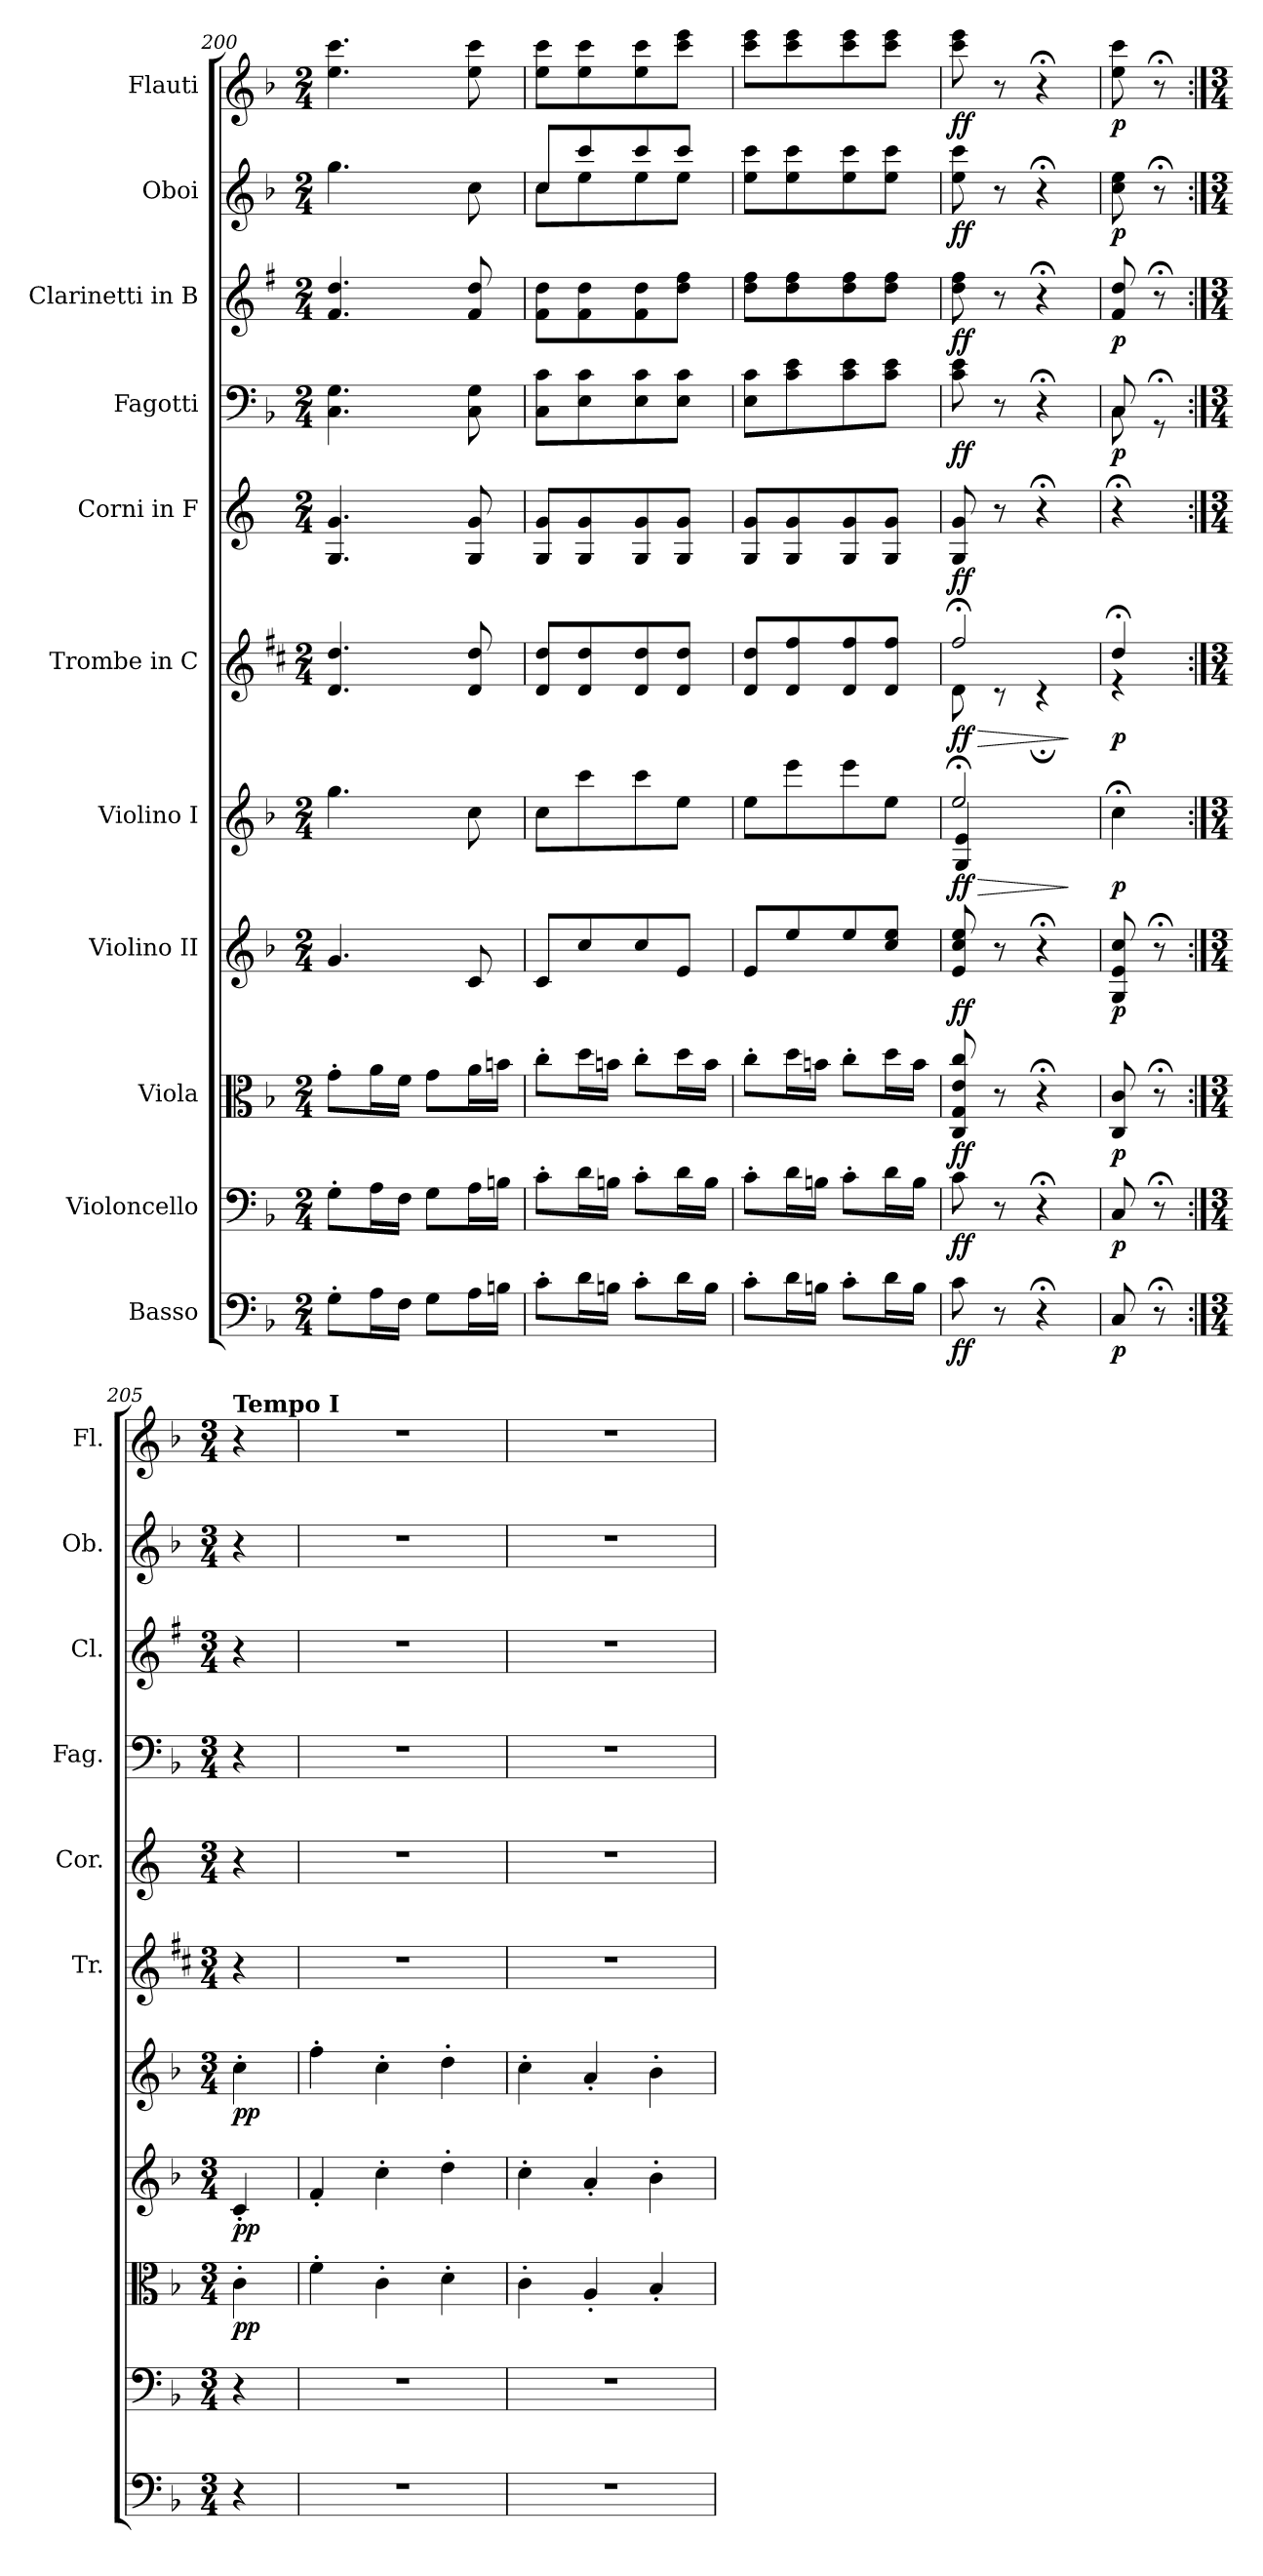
**kern	**dynam	**kern	**dynam	**kern	**dynam	**kern	**dynam	**kern	**dynam	**kern	**dynam	**kern	**dynam	**kern	**dynam	**kern	**dynam	**kern	**dynam	**kern	**dynam
*part11	*part11	*part10	*part10	*part9	*part9	*part8	*part8	*part7	*part7	*part6	*part6	*part5	*part5	*part4	*part4	*part3	*part3	*part2	*part2	*part1	*part1
*staff11	*staff11	*staff10	*staff10	*staff9	*staff9	*staff8	*staff8	*staff7	*staff7	*staff6	*staff6	*staff5	*staff5	*staff4	*staff4	*staff3	*staff3	*staff2	*staff2	*staff1	*staff1
*I"Basso	*	*I"Violoncello	*	*I"Viola	*	*I"Violino II	*	*I"Violino I	*	*I"Trombe in C	*	*I"Corni in F	*	*I"Fagotti	*	*I"Clarinetti in B	*	*I"Oboi	*	*I"Flauti	*
*	*	*	*	*	*	*	*	*	*	*I'Tr.	*	*I'Cor.	*	*I'Fag.	*	*I'Cl.	*	*I'Ob.	*	*I'Fl.	*
*clefF4	*	*clefF4	*	*clefC3	*	*clefG2	*	*clefG2	*	*clefG2	*	*clefG2	*	*clefF4	*	*clefG2	*	*clefG2	*	*clefG2	*
*ITrd7c12	*	*	*	*	*	*	*	*	*	*ITrd1c2	*	*ITrd4c7	*	*	*	*ITrd1c2	*	*	*	*	*
*k[b-]	*	*k[b-]	*	*k[b-]	*	*k[b-]	*	*k[b-]	*	*k[]	*	*k[b-]	*	*k[b-]	*	*k[b-]	*	*k[b-]	*	*k[b-]	*
*M2/4	*	*M2/4	*	*M2/4	*	*M2/4	*	*M2/4	*	*M2/4	*	*M2/4	*	*M2/4	*	*M2/4	*	*M2/4	*	*M2/4	*
=200	=200	=200	=200	=200	=200	=200	=200	=200	=200	=200	=200	=200	=200	=200	=200	=200	=200	=200	=200	=200	=200
8GG'\L	.	8G'\L	.	8g'\L	.	4.g/	.	4.gg\	.	4.c/ 4.cc/	.	4.C/ 4.c/	.	4.C\ 4.G\	.	4.e/ 4.cc/	.	4.gg\	.	4.ee\ 4.ccc\	.
16AA\L	.	16A\L	.	16a\L	.	.	.	.	.	.	.	.	.	.	.	.	.	.	.	.	.
16FF\JJ	.	16F\JJ	.	16f\JJ	.	.	.	.	.	.	.	.	.	.	.	.	.	.	.	.	.
8GG\L	.	8G\L	.	8g\L	.	.	.	.	.	.	.	.	.	.	.	.	.	.	.	.	.
16AA\L	.	16A\L	.	16a\L	.	8c/	.	8cc\	.	8c/ 8cc/	.	8C/ 8c/	.	8C\ 8G\	.	8e/ 8cc/	.	8cc\	.	8ee\ 8ccc\	.
16BBn\JJ	.	16Bn\JJ	.	16bn\JJ	.	.	.	.	.	.	.	.	.	.	.	.	.	.	.	.	.
=201	=201	=201	=201	=201	=201	=201	=201	=201	=201	=201	=201	=201	=201	=201	=201	=201	=201	=201	=201	=201	=201
*	*	*	*	*	*	*	*	*	*	*	*	*	*	*	*	*	*	*^	*	*	*
8C'\L	.	8c'\L	.	8cc'\L	.	8c/L	.	8cc\L	.	8c/ 8cc/L	.	8C/ 8c/L	.	8C\ 8c\L	.	8e\ 8cc\L	.	8cc/L	8cc\L	.	8ee\ 8ccc\L	.
16D\L	.	16d\L	.	16dd\L	.	8cc/	.	8ccc\	.	8c/ 8cc/	.	8C/ 8c/	.	8E\ 8c\	.	8e\ 8cc\	.	8ccc/	8ee\	.	8ee\ 8ccc\	.
16BBn\JJ	.	16Bn\JJ	.	16bn\JJ	.	.	.	.	.	.	.	.	.	.	.	.	.	.	.	.	.	.
8C'\L	.	8c'\L	.	8cc'\L	.	8cc/	.	8ccc\	.	8c/ 8cc/	.	8C/ 8c/	.	8E\ 8c\	.	8e\ 8cc\	.	8ccc/	8ee\	.	8ee\ 8ccc\	.
16D\L	.	16d\L	.	16dd\L	.	8e/J	.	8ee\J	.	8c/ 8cc/J	.	8C/ 8c/J	.	8E\ 8c\J	.	8cc\ 8ee\J	.	8ccc/J	8ee\J	.	8ccc\ 8eee\J	.
16BB\JJ	.	16B\JJ	.	16b\JJ	.	.	.	.	.	.	.	.	.	.	.	.	.	.	.	.	.	.
*	*	*	*	*	*	*	*	*	*	*	*	*	*	*	*	*	*	*v	*v	*	*	*
=202	=202	=202	=202	=202	=202	=202	=202	=202	=202	=202	=202	=202	=202	=202	=202	=202	=202	=202	=202	=202	=202
8C'\L	.	8c'\L	.	8cc'\L	.	8e/L	.	8ee\L	.	8c/ 8cc/L	.	8C/ 8c/L	.	8E\ 8c\L	.	8cc\ 8ee\L	.	8ee\ 8ccc\L	.	8ccc\ 8eee\L	.
16D\L	.	16d\L	.	16dd\L	.	8ee/	.	8eee\	.	8c/ 8ee/	.	8C/ 8c/	.	8c\ 8e\	.	8cc\ 8ee\	.	8ee\ 8ccc\	.	8ccc\ 8eee\	.
16BBn\JJ	.	16Bn\JJ	.	16bn\JJ	.	.	.	.	.	.	.	.	.	.	.	.	.	.	.	.	.
8C'\L	.	8c'\L	.	8cc'\L	.	8ee/	.	8eee\	.	8c/ 8ee/	.	8C/ 8c/	.	8c\ 8e\	.	8cc\ 8ee\	.	8ee\ 8ccc\	.	8ccc\ 8eee\	.
16D\L	.	16d\L	.	16dd\L	.	8cc/ 8ee/J	.	8ee\J	.	8c/ 8ee/J	.	8C/ 8c/J	.	8c\ 8e\J	.	8cc\ 8ee\J	.	8ee\ 8ccc\J	.	8ccc\ 8eee\J	.
16BB\JJ	.	16B\JJ	.	16b\JJ	.	.	.	.	.	.	.	.	.	.	.	.	.	.	.	.	.
=203	=203	=203	=203	=203	=203	=203	=203	=203	=203	=203	=203	=203	=203	=203	=203	=203	=203	=203	=203	=203	=203
!	!LO:DY:b	!	!LO:DY:b	!	!LO:DY:b	!	!LO:DY:b	!	!LO:HP:b	!	!LO:HP:b	!	!	!	!	!	!	!	!	!	!
*	*	*	*	*	*	*	*	*^	*	*^	*	*	*	*	*	*	*	*	*	*	*
!	!	!	!	!	!	!	!	!	!	!LO:DY:n=1:b	!	!	!LO:DY:n=1:b	!	!LO:DY:b	!	!LO:DY:b	!	!LO:DY:b	!	!LO:DY:b	!	!LO:DY:b
8C\	ff	8c\	ff	8C/ 8G/ 8e/ 8cc/	ff	8e/ 8cc/ 8ee/	ff	2ee;</	4G/ 4e/	> ff	2ee;</	8c\	> ff	8C/ 8c/	ff	8c\ 8e\	ff	8cc\ 8ee\	ff	8ee\ 8ccc\	ff	8ccc\ 8eee\	ff
8r	.	8r	.	8r	.	8r	.	.	.	.	.	8r	.	8r	.	8r	.	8r	.	8r	.	8r	.
4r;<	.	4r;<	.	4r;<	.	4r;<	.	.	4ryy	.	.	4r;	.	4r;<	.	4r;<	.	4r;<	.	4r;<	.	4r;<	.
*	*	*	*	*	*	*	*	*v	*v	*	*	*	*	*	*	*	*	*	*	*	*	*	*
*	*	*	*	*	*	*	*	*	*	*v	*v	*	*	*	*	*	*	*	*	*	*	*
.	.	.	.	.	.	.	.	.	]	.	]	.	.	.	.	.	.	.	.	.	.
=204	=204	=204	=204	=204	=204	=204	=204	=204	=204	=204	=204	=204	=204	=204	=204	=204	=204	=204	=204	=204	=204
*	*	*	*	*	*	*	*	*	*	*^	*	*	*	*^	*	*	*	*	*	*	*
!	!LO:DY:b	!	!LO:DY:b	!	!LO:DY:b	!	!LO:DY:b	!	!LO:DY:b	!	!	!LO:DY:b	!	!	!	!	!LO:DY:b	!	!LO:DY:b	!	!LO:DY:b	!	!LO:DY:b
8CC/	p	8C/	p	8C/ 8c/	p	8G/ 8e/ 8cc/	p	4cc;<\	p	4cc;</	4r	p	4r;<	.	8C/	8C\	p	8e/ 8cc/	p	8cc\ 8ee\	p	8ee\ 8ccc\	p
8r;<	.	8r;<	.	8r;<	.	8r;<	.	.	.	.	.	.	.	.	8r;<GG	8ryy	.	8r;<	.	8r;<	.	8r;<	.
*	*	*	*	*	*	*	*	*	*	*v	*v	*	*	*	*v	*v	*	*	*	*	*	*	*
!!LO:PB:g=z
=205:|!	=205:|!	=205:|!	=205:|!	=205:|!	=205:|!	=205:|!	=205:|!	=205:|!	=205:|!	=205:|!	=205:|!	=205:|!	=205:|!	=205:|!	=205:|!	=205:|!	=205:|!	=205:|!	=205:|!	=205:|!	=205:|!
*M3/4	*	*M3/4	*	*M3/4	*	*M3/4	*	*M3/4	*	*M3/4	*	*M3/4	*	*M3/4	*	*M3/4	*	*M3/4	*	*M3/4	*
*	*	*	*	*	*	*	*	*	*	*	*	*	*	*^	*	*	*	*	*	*	*
!	!	!	!	!	!	!	!	!	!	!	!	!	!	!	!	!	!	!	!	!	!LO:TX:a:B:t=Tempo I	!
!	!	!	!	!	!LO:DY:b	!	!LO:DY:b	!	!LO:DY:b	!	!	!	!	!	!	!	!	!	!	!	!	!
*	*	*	*	*	*	*	*	*	*	*	*	*	*	*v	*v	*	*	*	*	*	*	*
4r	.	4r	.	4c'\	pp	4c'/	pp	4cc'\	pp	4r	.	4r	.	4r	.	4r	.	4r	.	4r	.
=206	=206	=206	=206	=206	=206	=206	=206	=206	=206	=206	=206	=206	=206	=206	=206	=206	=206	=206	=206	=206	=206
2.r	.	2.r	.	4f'\	.	4f'/	.	4ff'\	.	2.r	.	2.r	.	2.r	.	2.r	.	2.r	.	2.r	.
.	.	.	.	4c'\	.	4cc'\	.	4cc'\	.	.	.	.	.	.	.	.	.	.	.	.	.
.	.	.	.	4d'\	.	4dd'\	.	4dd'\	.	.	.	.	.	.	.	.	.	.	.	.	.
=207	=207	=207	=207	=207	=207	=207	=207	=207	=207	=207	=207	=207	=207	=207	=207	=207	=207	=207	=207	=207	=207
2.r	.	2.r	.	4c'\	.	4cc'\	.	4cc'\	.	2.r	.	2.r	.	2.r	.	2.r	.	2.r	.	2.r	.
.	.	.	.	4A'/	.	4a'/	.	4a'/	.	.	.	.	.	.	.	.	.	.	.	.	.
.	.	.	.	4B-'/	.	4b-'\	.	4b-'\	.	.	.	.	.	.	.	.	.	.	.	.	.
=	=	=	=	=	=	=	=	=	=	=	=	=	=	=	=	=	=	=	=	=	=
*-	*-	*-	*-	*-	*-	*-	*-	*-	*-	*-	*-	*-	*-	*-	*-	*-	*-	*-	*-	*-	*-
